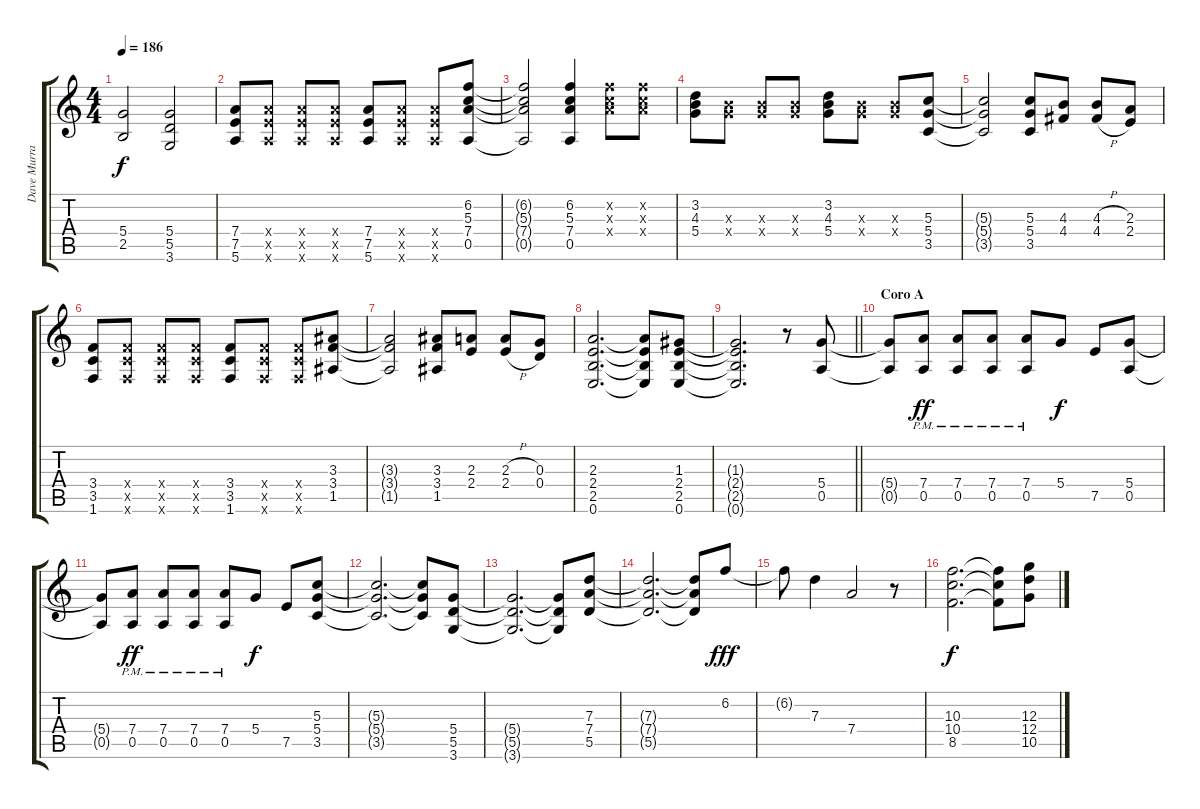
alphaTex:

\track ("Dave Murray" "Dave Murra") {instrument overdrivenguitar}
\staff {score tabs}
\tuning (E4 B3 G3 D3 A2 E2) {hide}
\ts (4 4)
\tempo 186
\clef g2
\ks c
(5.4{t} 2.5{t}).2{dy f} (5.4 5.5 3.6).2 |
(7.4 7.5 5.6).8 (7.4{x} 7.5{x} 5.6{x}).8 (7.4{x} 7.5{x} 5.6{x}).8 (7.4{x} 7.5{x} 5.6{x}).8 (7.4 7.5 5.6).8 (7.4{x} 7.5{x} 5.6{x}).8 (7.4{x} 7.5{x} 5.6{x}).8 (6.2 5.3 7.4 0.5).8 |
(6.2{t} 5.3{t} 7.4{t} 0.5{t}).2 (6.2 5.3 7.4 0.5).4 (6.2{x} 5.3{x} 7.4{x}).8 (6.2{x} 5.3{x} 7.4{x}).8 |
(3.2 4.3 5.4).8 (4.3{x} 5.4{x}).8 (4.3{x} 5.4{x}).8 (4.3{x} 5.4{x}).8 (3.2 4.3 5.4).8 (4.3{x} 5.4{x}).8 (4.3{x} 5.4{x}).8 (5.3 5.4 3.5).8 |
(5.3{t} 5.4{t} 3.5{t}).2 (5.3 5.4 3.5).8 (4.3 4.4).8 (4.3{h} 4.4{h}).8 (2.3 2.4).8 |
(3.4 3.5 1.6).8 (3.4{x} 3.5{x} 1.6{x}).8 (3.4{x} 3.5{x} 1.6{x}).8 (3.4{x} 3.5{x} 1.6{x}).8 (3.4 3.5 1.6).8 (3.4{x} 3.5{x} 1.6{x}).8 (3.4{x} 3.5{x} 1.6{x}).8 (3.3 3.4 1.5).8 |
(3.3{t} 3.4{t} 1.5{t}).2 (3.3 3.4 1.5).8 (2.3 2.4).8 (2.3{h} 2.4{h}).8 (0.3 0.4).8 |
(2.3 2.4 2.5 0.6).2{d} (2.3{t} 2.4{t} 2.5{t} 0.6{t}).8 (1.3 2.4 2.5 0.6).8 |
\barLineRight lightlight
(1.3{t} 2.4{t} 2.5{t} 0.6{t}).2{d} r.8 (5.4 0.5).8 |
\section ("" "Coro A")
(5.4{t} 0.5{t}).8 (7.4{pm} 0.5{pm}).8{dy ff} (7.4{pm} 0.5{pm}).8 (7.4{pm} 0.5{pm}).8 (7.4{pm} 0.5{pm}).8 5.4.8{dy f} 7.5.8 (5.4 0.5).8 |
(5.4{t} 0.5{t}).8 (7.4{pm} 0.5{pm}).8{dy ff} (7.4{pm} 0.5{pm}).8 (7.4{pm} 0.5{pm}).8 (7.4{pm} 0.5{pm}).8 5.4.8{dy f} 7.5.8 (5.3 5.4 3.5).8 |
(5.3{t} 5.4{t} 3.5{t}).2{d} (5.3{t} 5.4{t} 3.5{t}).8 (5.4 5.5 3.6).8 |
(5.4{t} 5.5{t} 3.6{t}).2{d} (5.4{t} 5.5{t} 3.6{t}).8 (7.3 7.4 5.5).8 |
(7.3{t} 7.4{t} 5.5{t}).2{d} (7.3{t} 7.4{t} 5.5{t}).8 6.2.8{dy fff} |
6.2{t}.8 7.3.4 7.4.2 r.8 |
(10.3 10.4 8.5).2{d dy f} (10.3{t} 10.4{t} 8.5{t}).8 (12.3 12.4 10.5).8
